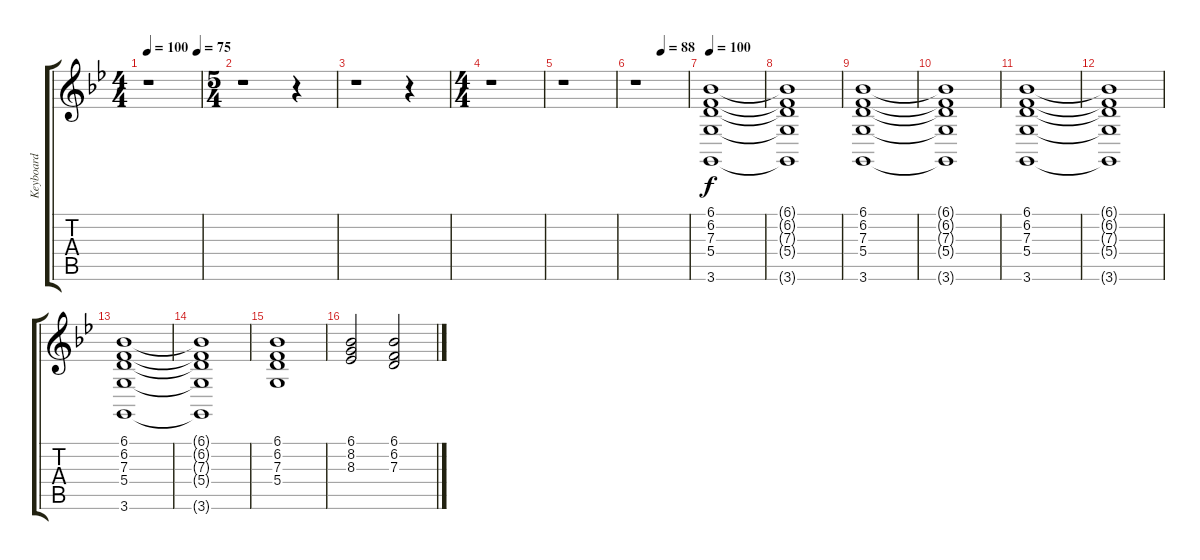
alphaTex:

\track ("Keyboard" "Keyboard") {instrument synthstrings2}
\staff {score tabs}
\tuning (E4 B3 G3 D3 A2 E2) {hide}
\ts (4 4)
\tempo 100
\tempo (75 0.9375)
\tempo 100
\clef g2
\ks gminor
r.1{dy f instrument synthstrings2} |
\ts (5 4)
r.1 r.4 |
r.1 r.4 |
\ts (4 4)
r.1 |
r.1 |
\tempo (88 0.5)
r.1 |
\tempo 100
(6.1 6.2 7.3 5.4 3.6).1 |
(6.1{t} 6.2{t} 7.3{t} 5.4{t} 3.6{t}).1 |
(6.1 6.2 7.3 5.4 3.6).1 |
(6.1{t} 6.2{t} 7.3{t} 5.4{t} 3.6{t}).1 |
(6.1 6.2 7.3 5.4 3.6).1 |
(6.1{t} 6.2{t} 7.3{t} 5.4{t} 3.6{t}).1 |
(6.1 6.2 7.3 5.4 3.6).1 |
(6.1{t} 6.2{t} 7.3{t} 5.4{t} 3.6{t}).1 |
(6.1 6.2 7.3 5.4).1 |
(6.1 8.2 8.3).2 (6.1 6.2 7.3).2
